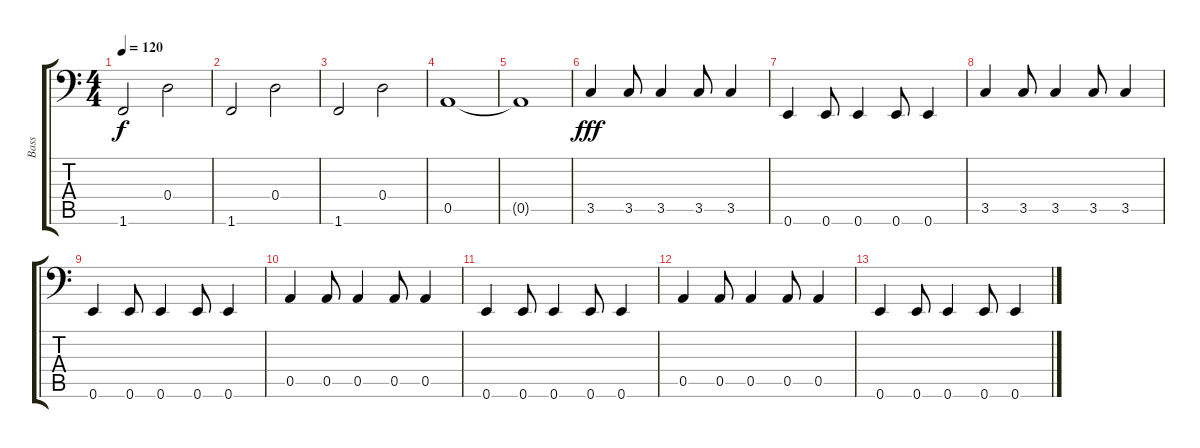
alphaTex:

\track ("Bass" "Bass") {instrument electricbassfinger}
\staff {score tabs}
\tuning (E3 B2 G2 D2 A1 E1) {hide}
\ts (4 4)
\tempo 120
\clef f4
\ks c
1.6.2{dy f} 0.4.2 |
1.6.2 0.4.2 |
1.6.2 0.4.2 |
0.5.1 |
0.5{t}.1 |
3.5.4{dy fff volume 16} 3.5.8 3.5.4 3.5.8 3.5.4 |
0.6.4{volume 16} 0.6.8 0.6.4 0.6.8 0.6.4 |
3.5.4{volume 16} 3.5.8 3.5.4 3.5.8 3.5.4 |
0.6.4{volume 16} 0.6.8 0.6.4 0.6.8 0.6.4 |
0.5.4{volume 16} 0.5.8 0.5.4 0.5.8 0.5.4 |
0.6.4{volume 16} 0.6.8 0.6.4 0.6.8 0.6.4 |
0.5.4{volume 16} 0.5.8 0.5.4 0.5.8 0.5.4 |
0.6.4{volume 16} 0.6.8 0.6.4 0.6.8 0.6.4
